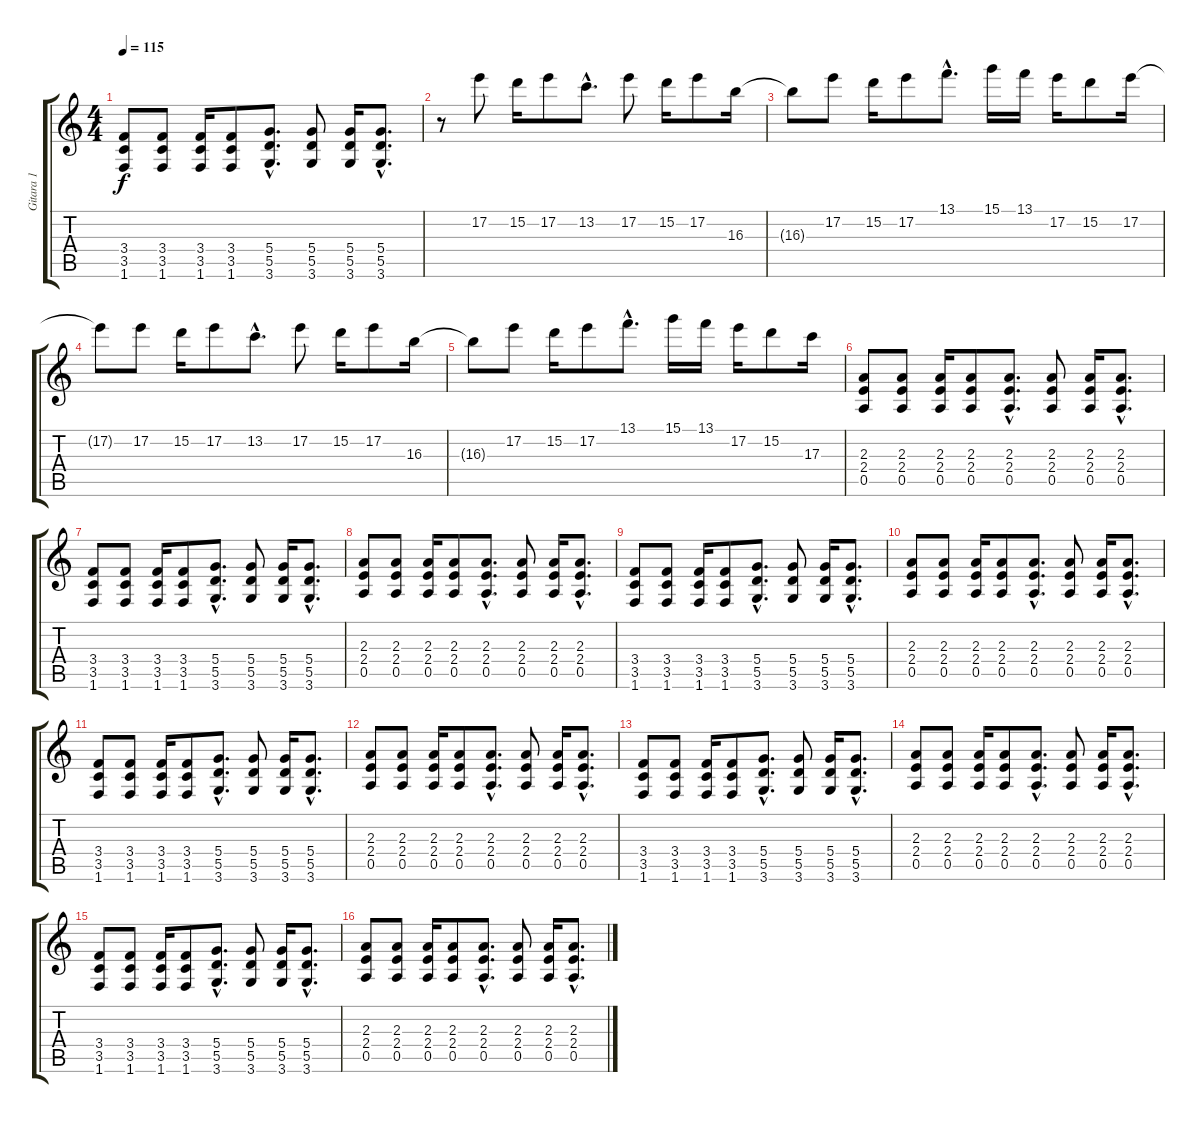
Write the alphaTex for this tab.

\track ("Gitara 1" "Gitara 1") {instrument overdrivenguitar}
\staff {score tabs}
\tuning (E4 B3 G3 D3 A2 E2) {hide}
\ts (4 4)
\tempo 115
\clef g2
\ks c
(3.4 3.5 1.6).8{dy f} (3.4 3.5 1.6).8 (3.4 3.5 1.6).16 (3.4 3.5 1.6).8 (5.4{hac} 5.5{hac} 3.6{hac}).8{d} (5.4 5.5 3.6).8 (5.4 5.5 3.6).16 (5.4{hac} 5.5{hac} 3.6{hac}).8{d} |
r.8 17.2.8 15.2.16 17.2.8 13.2{hac}.8{d} 17.2.8 15.2.16 17.2.8 16.3.16 |
16.3{t}.8 17.2.8 15.2.16 17.2.8 13.1{hac}.8{d} 15.1.16 13.1.16 17.2.16 15.2.8 17.2.16 |
17.2{t}.8 17.2.8 15.2.16 17.2.8 13.2{hac}.8{d} 17.2.8 15.2.16 17.2.8 16.3.16 |
16.3{t}.8 17.2.8 15.2.16 17.2.8 13.1{hac}.8{d} 15.1.16 13.1.16 17.2.16 15.2.8 17.3.16 |
(2.3 2.4 0.5).8 (2.3 2.4 0.5).8 (2.3 2.4 0.5).16 (2.3 2.4 0.5).8 (2.3{hac} 2.4{hac} 0.5{hac}).8{d} (2.3 2.4 0.5).8 (2.3 2.4 0.5).16 (2.3{hac} 2.4{hac} 0.5{hac}).8{d} |
(3.4 3.5 1.6).8 (3.4 3.5 1.6).8 (3.4 3.5 1.6).16 (3.4 3.5 1.6).8 (5.4{hac} 5.5{hac} 3.6{hac}).8{d} (5.4 5.5 3.6).8 (5.4 5.5 3.6).16 (5.4{hac} 5.5{hac} 3.6{hac}).8{d} |
(2.3 2.4 0.5).8 (2.3 2.4 0.5).8 (2.3 2.4 0.5).16 (2.3 2.4 0.5).8 (2.3{hac} 2.4{hac} 0.5{hac}).8{d} (2.3 2.4 0.5).8 (2.3 2.4 0.5).16 (2.3{hac} 2.4{hac} 0.5{hac}).8{d} |
(3.4 3.5 1.6).8 (3.4 3.5 1.6).8 (3.4 3.5 1.6).16 (3.4 3.5 1.6).8 (5.4{hac} 5.5{hac} 3.6{hac}).8{d} (5.4 5.5 3.6).8 (5.4 5.5 3.6).16 (5.4{hac} 5.5{hac} 3.6{hac}).8{d} |
(2.3 2.4 0.5).8 (2.3 2.4 0.5).8 (2.3 2.4 0.5).16 (2.3 2.4 0.5).8 (2.3{hac} 2.4{hac} 0.5{hac}).8{d} (2.3 2.4 0.5).8 (2.3 2.4 0.5).16 (2.3{hac} 2.4{hac} 0.5{hac}).8{d} |
(3.4 3.5 1.6).8 (3.4 3.5 1.6).8 (3.4 3.5 1.6).16 (3.4 3.5 1.6).8 (5.4{hac} 5.5{hac} 3.6{hac}).8{d} (5.4 5.5 3.6).8 (5.4 5.5 3.6).16 (5.4{hac} 5.5{hac} 3.6{hac}).8{d} |
(2.3 2.4 0.5).8 (2.3 2.4 0.5).8 (2.3 2.4 0.5).16 (2.3 2.4 0.5).8 (2.3{hac} 2.4{hac} 0.5{hac}).8{d} (2.3 2.4 0.5).8 (2.3 2.4 0.5).16 (2.3{hac} 2.4{hac} 0.5{hac}).8{d} |
(3.4 3.5 1.6).8 (3.4 3.5 1.6).8 (3.4 3.5 1.6).16 (3.4 3.5 1.6).8 (5.4{hac} 5.5{hac} 3.6{hac}).8{d} (5.4 5.5 3.6).8 (5.4 5.5 3.6).16 (5.4{hac} 5.5{hac} 3.6{hac}).8{d} |
(2.3 2.4 0.5).8 (2.3 2.4 0.5).8 (2.3 2.4 0.5).16 (2.3 2.4 0.5).8 (2.3{hac} 2.4{hac} 0.5{hac}).8{d} (2.3 2.4 0.5).8 (2.3 2.4 0.5).16 (2.3{hac} 2.4{hac} 0.5{hac}).8{d} |
(3.4 3.5 1.6).8 (3.4 3.5 1.6).8 (3.4 3.5 1.6).16 (3.4 3.5 1.6).8 (5.4{hac} 5.5{hac} 3.6{hac}).8{d} (5.4 5.5 3.6).8 (5.4 5.5 3.6).16 (5.4{hac} 5.5{hac} 3.6{hac}).8{d} |
(2.3 2.4 0.5).8 (2.3 2.4 0.5).8 (2.3 2.4 0.5).16 (2.3 2.4 0.5).8 (2.3{hac} 2.4{hac} 0.5{hac}).8{d} (2.3 2.4 0.5).8 (2.3 2.4 0.5).16 (2.3{hac} 2.4{hac} 0.5{hac}).8{d}
